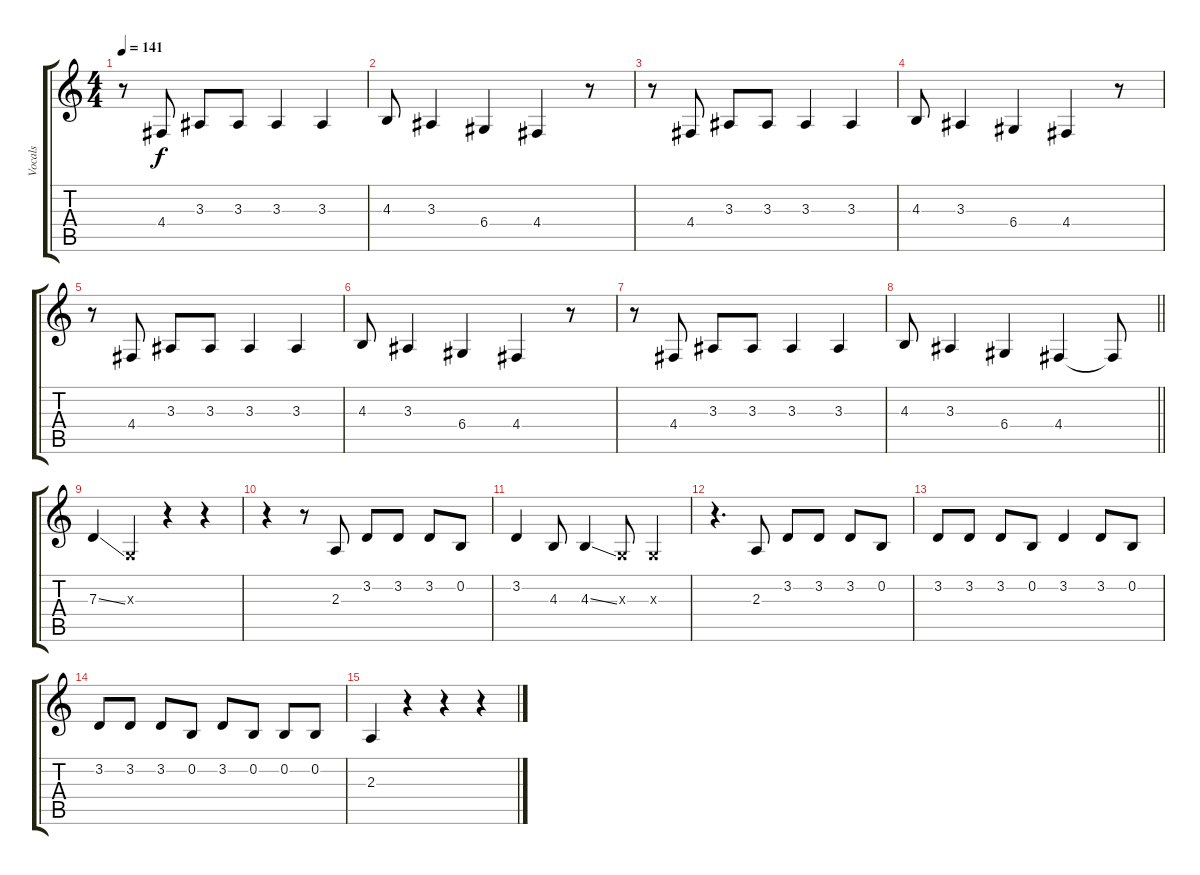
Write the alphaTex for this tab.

\track ("Vocals" "Vocals") {instrument clarinet}
\staff {score tabs}
\tuning (E4 B3 G3 D3 A2 E2) {hide}
\ts (4 4)
\tempo 141
\clef g2
\ks c
r.8{dy f} 4.4.8 3.3.8 3.3.8 3.3.4 3.3.4 |
4.3.8 3.3.4 6.4.4 4.4.4 r.8 |
r.8 4.4.8 3.3.8 3.3.8 3.3.4 3.3.4 |
4.3.8 3.3.4 6.4.4 4.4.4 r.8 |
r.8 4.4.8 3.3.8 3.3.8 3.3.4 3.3.4 |
4.3.8 3.3.4 6.4.4 4.4.4 r.8 |
r.8 4.4.8 3.3.8 3.3.8 3.3.4 3.3.4 |
\barLineRight lightlight
4.3.8 3.3.4 6.4.4 4.4.4 4.4{t}.8 |
7.3{ss}.4 0.3{x}.4 r.4 r.4 |
r.4 r.8 2.3.8 3.2.8 3.2.8 3.2.8 0.2.8 |
3.2.4 4.3.8 4.3{ss}.4 0.3{x}.8 0.3{x}.4 |
r.4{d} 2.3.8 3.2.8 3.2.8 3.2.8 0.2.8 |
3.2.8 3.2.8 3.2.8 0.2.8 3.2.4 3.2.8 0.2.8 |
3.2.8 3.2.8 3.2.8 0.2.8 3.2.8 0.2.8 0.2.8 0.2.8 |
2.3.4 r.4 r.4 r.4
